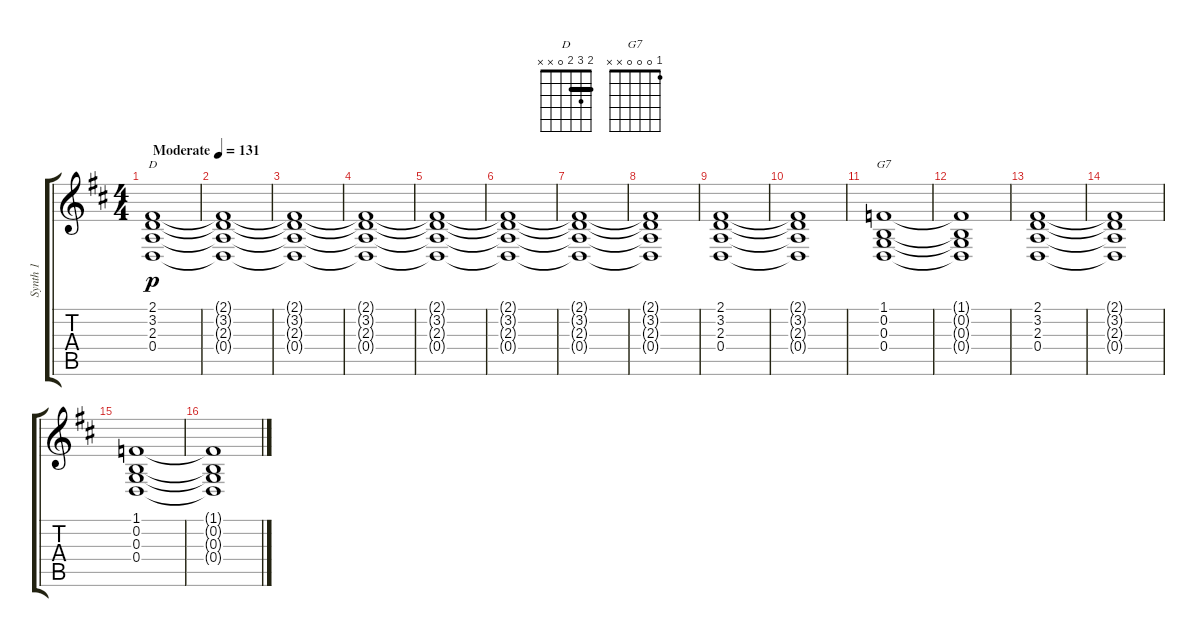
\track ("Synth 1" "Synth 1") {instrument stringensemble1}
\staff {score tabs}
\tuning (E4 B3 G3 D3 A2 E2) {hide}
\chord ("D" 2 3 2 0 x x) {barre 2}
\chord ("G7" 1 0 0 0 x x)
\ts (4 4)
\tempo (131 "Moderate")
\clef g2
\ks d
(2.1 3.2 2.3 0.4).1{ch "D" dy p instrument stringensemble1} |
(2.1{t} 3.2{t} 2.3{t} 0.4{t}).1 |
(2.1{t} 3.2{t} 2.3{t} 0.4{t}).1 |
(2.1{t} 3.2{t} 2.3{t} 0.4{t}).1 |
(2.1{t} 3.2{t} 2.3{t} 0.4{t}).1 |
(2.1{t} 3.2{t} 2.3{t} 0.4{t}).1 |
(2.1{t} 3.2{t} 2.3{t} 0.4{t}).1 |
(2.1{t} 3.2{t} 2.3{t} 0.4{t}).1 |
(2.1 3.2 2.3 0.4).1 |
(2.1{t} 3.2{t} 2.3{t} 0.4{t}).1 |
(1.1 0.2 0.3 0.4).1{ch "G7"} |
(1.1{t} 0.2{t} 0.3{t} 0.4{t}).1 |
(2.1 3.2 2.3 0.4).1 |
(2.1{t} 3.2{t} 2.3{t} 0.4{t}).1 |
(1.1 0.2 0.3 0.4).1 |
(1.1{t} 0.2{t} 0.3{t} 0.4{t}).1
